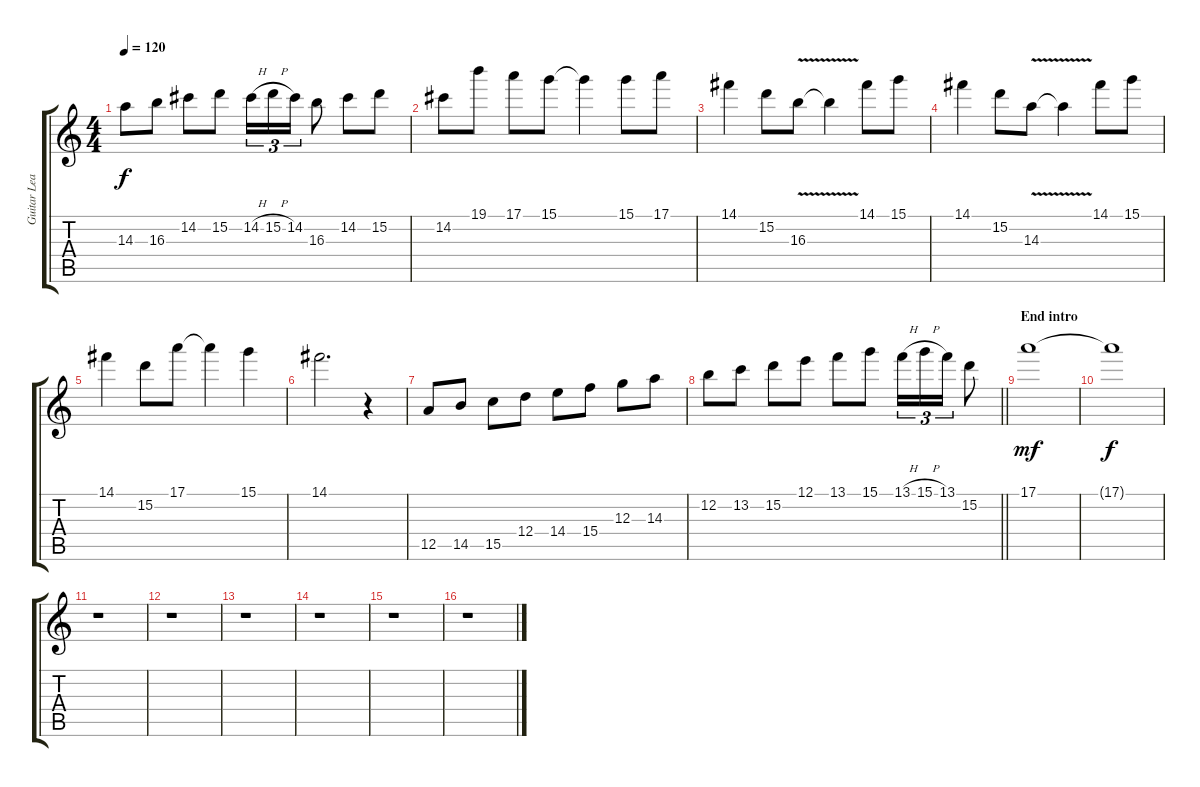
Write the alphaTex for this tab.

\track ("Guitar Lead (Solo)" "Guitar Lea") {instrument distortionguitar}
\staff {score tabs}
\tuning (E4 B3 G3 D3 A2 E2) {hide}
\ts (4 4)
\tempo 120
\clef g2
\ks c
14.3.8{dy f} 16.3.8 14.2.8 15.2.8 14.2{h}.16{tu (3 2)} 15.2{h}.16{tu (3 2)} 14.2.16{tu (3 2)} 16.3.8 14.2.8 15.2.8 |
14.2.8 19.1.8 17.1.8 15.1.8 15.1{t}.4 15.1.8 17.1.8 |
14.1.4 15.2.8 16.3{v}.8 16.3{t}.4 14.1.8 15.1.8 |
14.1.4 15.2.8 14.3{v}.8 14.3{t}.4 14.1.8 15.1.8 |
14.1.4 15.2.8 17.1.8 17.1{t}.4 15.1.4 |
14.1.2{d} r.4 |
12.5.8 14.5.8 15.5.8 12.4.8 14.4.8 15.4.8 12.3.8 14.3.8 |
\barLineRight lightlight
12.2.8 13.2.8 15.2.8 12.1.8 13.1.8 15.1.8 13.1{h}.16{tu (3 2)} 15.1{h}.16{tu (3 2)} 13.1.16{tu (3 2)} 15.2.8 |
\section ("" "End intro")
17.1.1{dy mf volume 3} |
17.1{t}.1{dy f} |
r.1 |
r.1 |
r.1 |
r.1 |
r.1 |
r.1
